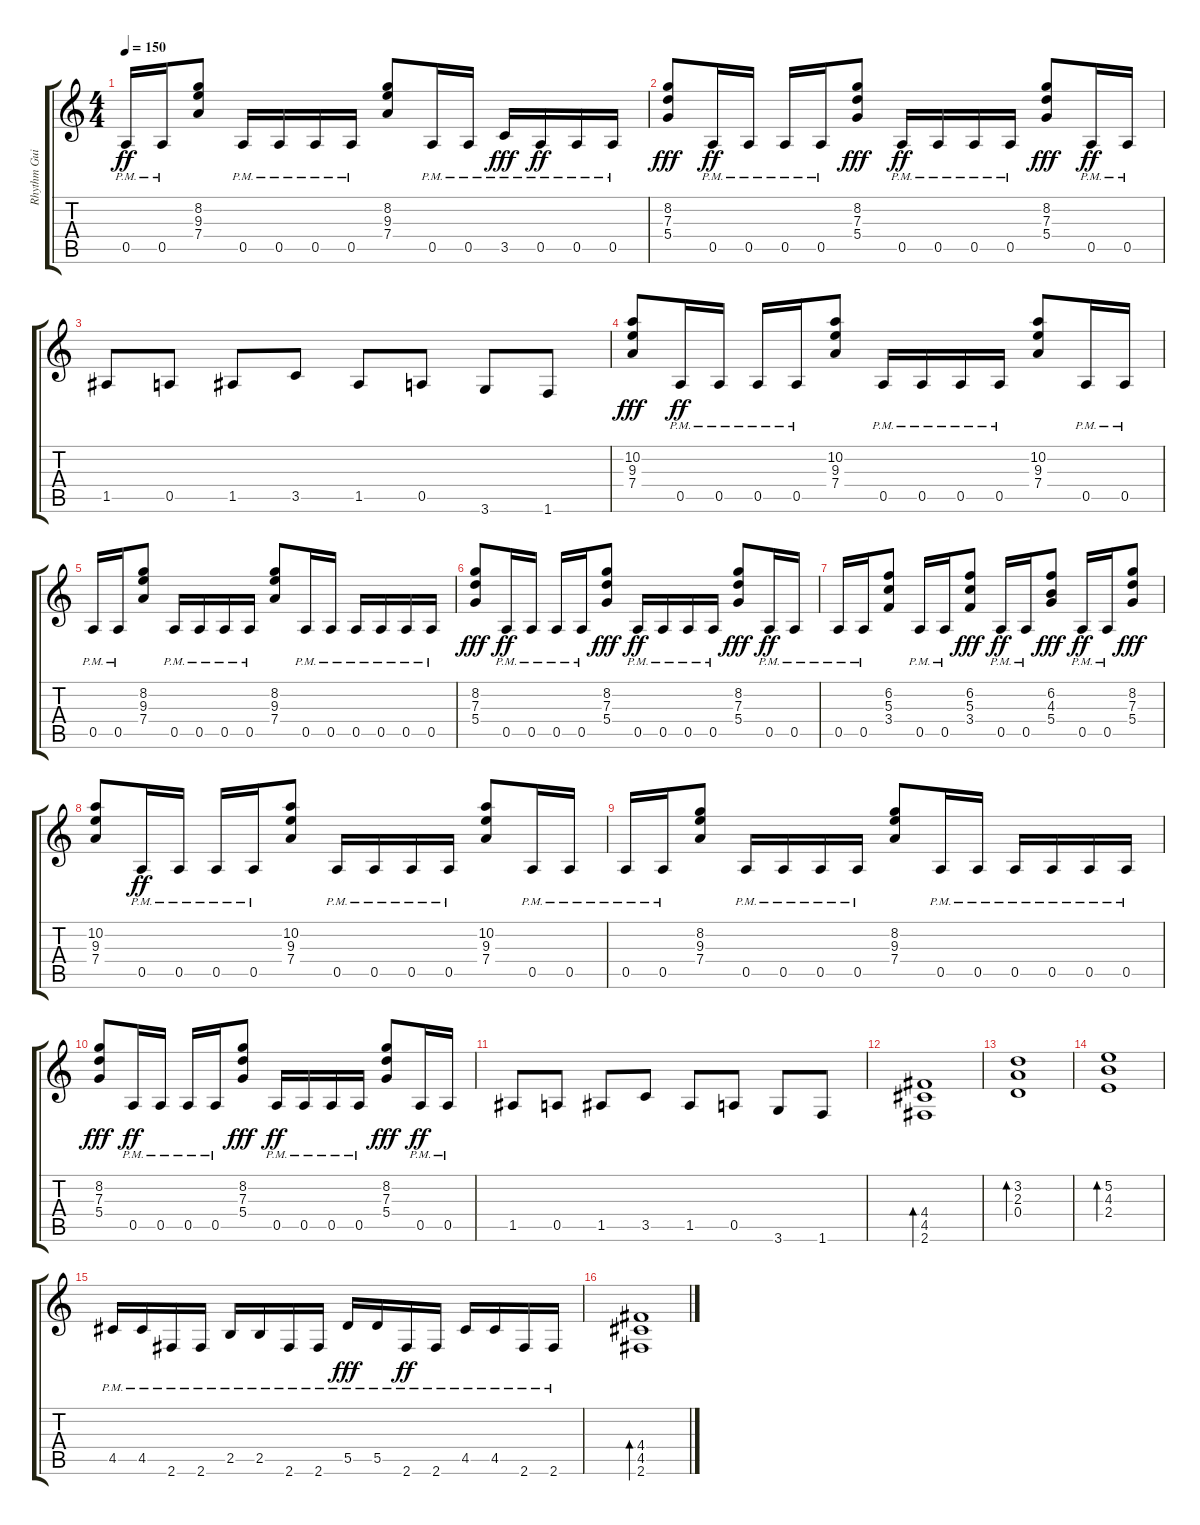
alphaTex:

\track ("Rhythm Guitar" "Rhythm Gui") {instrument overdrivenguitar}
\staff {score tabs}
\tuning (E4 B3 G3 D3 A2 E2) {hide}
\ts (4 4)
\tempo 150
\clef g2
\ks c
0.5{pm}.16{dy ff} 0.5{pm}.16 (8.2 9.3 7.4).8 0.5{pm}.16 0.5{pm}.16 0.5{pm}.16 0.5{pm}.16 (8.2 9.3 7.4).8 0.5{pm}.16 0.5{pm}.16 3.5{pm}.16{dy fff} 0.5{pm}.16{dy ff} 0.5{pm}.16 0.5{pm}.16 |
(8.2 7.3 5.4).8{dy fff} 0.5{pm}.16{dy ff} 0.5{pm}.16 0.5{pm}.16 0.5{pm}.16 (8.2 7.3 5.4).8{dy fff} 0.5{pm}.16{dy ff} 0.5{pm}.16 0.5{pm}.16 0.5{pm}.16 (8.2 7.3 5.4).8{dy fff} 0.5{pm}.16{dy ff} 0.5{pm}.16 |
1.5.8 0.5.8 1.5.8 3.5.8 1.5.8 0.5.8 3.6.8 1.6.8 |
(10.2 9.3 7.4).8{dy fff} 0.5{pm}.16{dy ff} 0.5{pm}.16 0.5{pm}.16 0.5{pm}.16 (10.2 9.3 7.4).8 0.5{pm}.16 0.5{pm}.16 0.5{pm}.16 0.5{pm}.16 (10.2 9.3 7.4).8 0.5{pm}.16 0.5{pm}.16 |
0.5{pm}.16 0.5{pm}.16 (8.2 9.3 7.4).8 0.5{pm}.16 0.5{pm}.16 0.5{pm}.16 0.5{pm}.16 (8.2 9.3 7.4).8 0.5{pm}.16 0.5{pm}.16 0.5{pm}.16 0.5{pm}.16 0.5{pm}.16 0.5{pm}.16 |
(8.2 7.3 5.4).8{dy fff} 0.5{pm}.16{dy ff} 0.5{pm}.16 0.5{pm}.16 0.5{pm}.16 (8.2 7.3 5.4).8{dy fff} 0.5{pm}.16{dy ff} 0.5{pm}.16 0.5{pm}.16 0.5{pm}.16 (8.2 7.3 5.4).8{dy fff} 0.5{pm}.16{dy ff} 0.5{pm}.16 |
0.5{pm}.16 0.5{pm}.16 (6.2 5.3 3.4).8 0.5{pm}.16 0.5{pm}.16 (6.2 5.3 3.4).8{dy fff} 0.5{pm}.16{dy ff} 0.5{pm}.16 (6.2 4.3 5.4).8{dy fff} 0.5{pm}.16{dy ff} 0.5{pm}.16 (8.2 7.3 5.4).8{dy fff} |
(10.2 9.3 7.4).8 0.5{pm}.16{dy ff} 0.5{pm}.16 0.5{pm}.16 0.5{pm}.16 (10.2 9.3 7.4).8 0.5{pm}.16 0.5{pm}.16 0.5{pm}.16 0.5{pm}.16 (10.2 9.3 7.4).8 0.5{pm}.16 0.5{pm}.16 |
0.5{pm}.16 0.5{pm}.16 (8.2 9.3 7.4).8 0.5{pm}.16 0.5{pm}.16 0.5{pm}.16 0.5{pm}.16 (8.2 9.3 7.4).8 0.5{pm}.16 0.5{pm}.16 0.5{pm}.16 0.5{pm}.16 0.5{pm}.16 0.5{pm}.16 |
(8.2 7.3 5.4).8{dy fff} 0.5{pm}.16{dy ff} 0.5{pm}.16 0.5{pm}.16 0.5{pm}.16 (8.2 7.3 5.4).8{dy fff} 0.5{pm}.16{dy ff} 0.5{pm}.16 0.5{pm}.16 0.5{pm}.16 (8.2 7.3 5.4).8{dy fff} 0.5{pm}.16{dy ff} 0.5{pm}.16 |
1.5.8 0.5.8 1.5.8 3.5.8 1.5.8 0.5.8 3.6.8 1.6.8 |
(4.4 4.5 2.6).1{bd 60} |
(3.2 2.3 0.4).1{bd 60} |
(5.2 4.3 2.4).1{bd 60} |
4.5{pm}.16 4.5{pm}.16 2.6{pm}.16 2.6{pm}.16 2.5{pm}.16 2.5{pm}.16 2.6{pm}.16 2.6{pm}.16 5.5{pm}.16{dy fff} 5.5{pm}.16 2.6{pm}.16{dy ff} 2.6{pm}.16 4.5{pm}.16 4.5{pm}.16 2.6{pm}.16 2.6{pm}.16 |
(4.4 4.5 2.6).1{bd 60}
